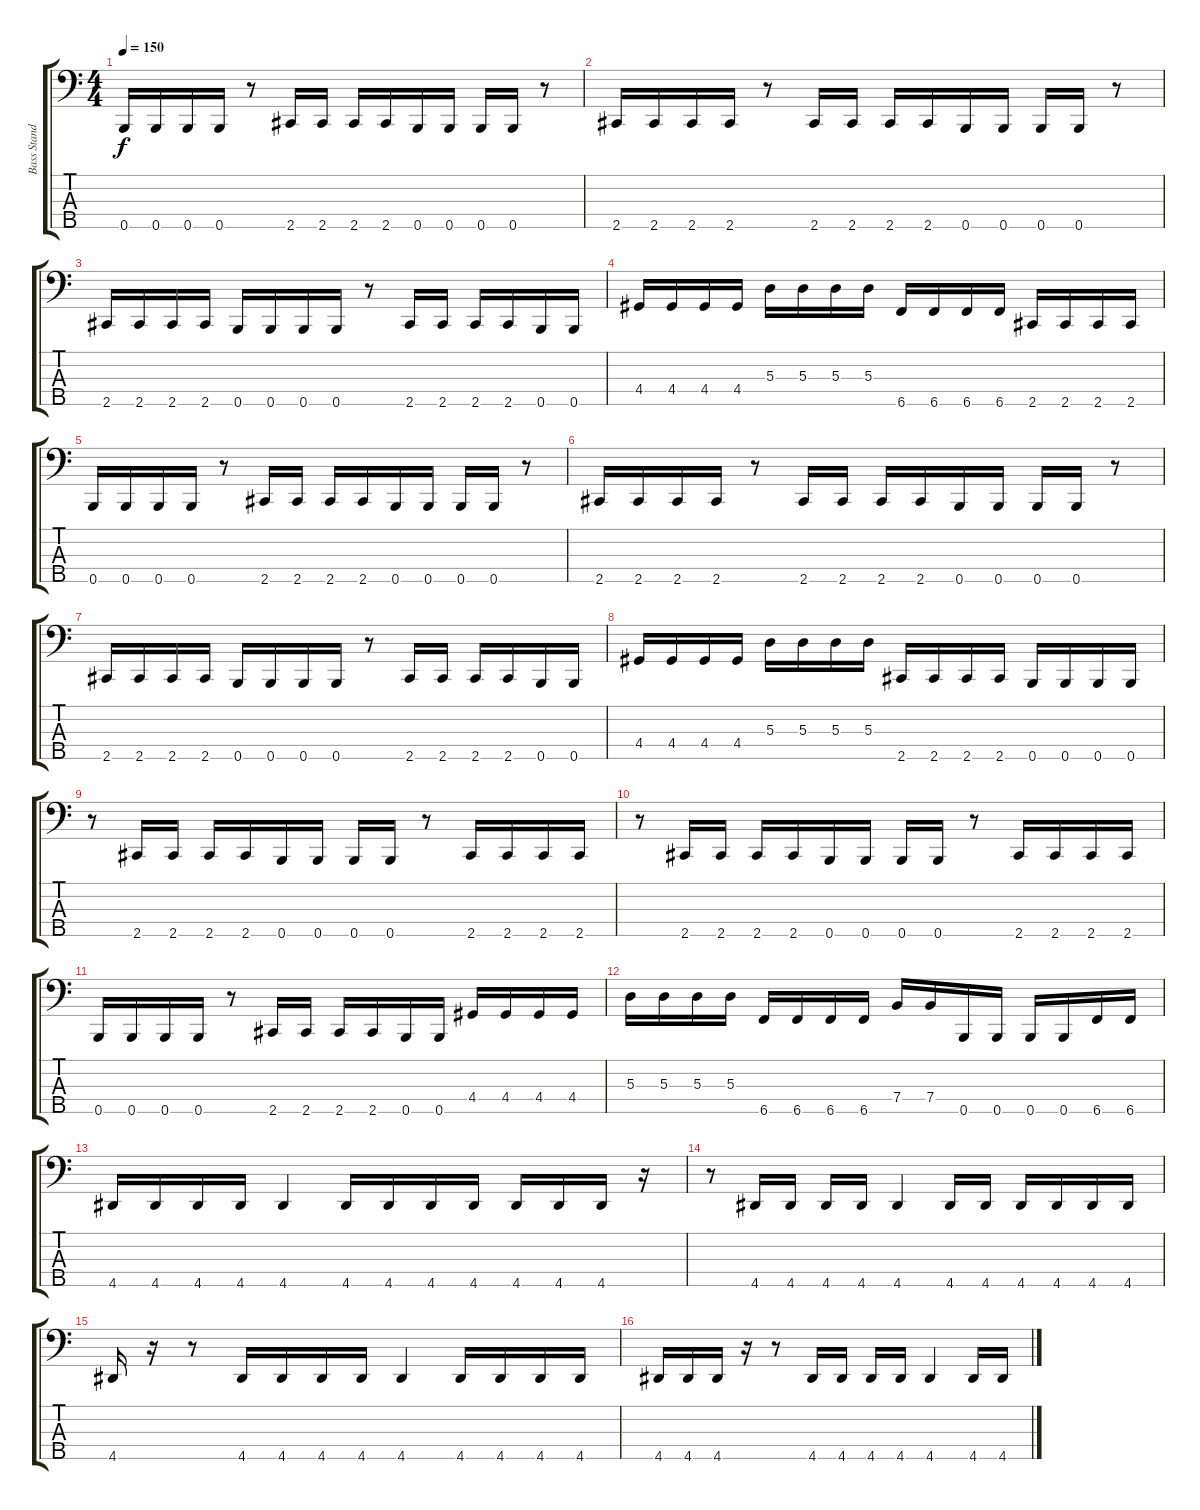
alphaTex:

\track ("Bass Standard" "Bass Stand") {instrument electricbasspick}
\staff {score tabs}
\tuning (G2 D2 A1 E1 B0) {hide}
\ts (4 4)
\tempo 150
\clef f4
\ks c
0.5.16{dy f} 0.5.16 0.5.16 0.5.16 r.8 2.5.16 2.5.16 2.5.16 2.5.16 0.5.16 0.5.16 0.5.16 0.5.16 r.8 |
2.5.16 2.5.16 2.5.16 2.5.16 r.8 2.5.16 2.5.16 2.5.16 2.5.16 0.5.16 0.5.16 0.5.16 0.5.16 r.8 |
2.5.16 2.5.16 2.5.16 2.5.16 0.5.16 0.5.16 0.5.16 0.5.16 r.8 2.5.16 2.5.16 2.5.16 2.5.16 0.5.16 0.5.16 |
4.4.16 4.4.16 4.4.16 4.4.16 5.3.16 5.3.16 5.3.16 5.3.16 6.5.16 6.5.16 6.5.16 6.5.16 2.5.16 2.5.16 2.5.16 2.5.16 |
0.5.16 0.5.16 0.5.16 0.5.16 r.8 2.5.16 2.5.16 2.5.16 2.5.16 0.5.16 0.5.16 0.5.16 0.5.16 r.8 |
2.5.16 2.5.16 2.5.16 2.5.16 r.8 2.5.16 2.5.16 2.5.16 2.5.16 0.5.16 0.5.16 0.5.16 0.5.16 r.8 |
2.5.16 2.5.16 2.5.16 2.5.16 0.5.16 0.5.16 0.5.16 0.5.16 r.8 2.5.16 2.5.16 2.5.16 2.5.16 0.5.16 0.5.16 |
4.4.16 4.4.16 4.4.16 4.4.16 5.3.16 5.3.16 5.3.16 5.3.16 2.5.16 2.5.16 2.5.16 2.5.16 0.5.16 0.5.16 0.5.16 0.5.16 |
r.8 2.5.16 2.5.16 2.5.16 2.5.16 0.5.16 0.5.16 0.5.16 0.5.16 r.8 2.5.16 2.5.16 2.5.16 2.5.16 |
r.8 2.5.16 2.5.16 2.5.16 2.5.16 0.5.16 0.5.16 0.5.16 0.5.16 r.8 2.5.16 2.5.16 2.5.16 2.5.16 |
0.5.16 0.5.16 0.5.16 0.5.16 r.8 2.5.16 2.5.16 2.5.16 2.5.16 0.5.16 0.5.16 4.4.16 4.4.16 4.4.16 4.4.16 |
5.3.16 5.3.16 5.3.16 5.3.16 6.5.16 6.5.16 6.5.16 6.5.16 7.4.16 7.4.16 0.5.16 0.5.16 0.5.16 0.5.16 6.5.16 6.5.16 |
4.5.16 4.5.16 4.5.16 4.5.16 4.5.4 4.5.16 4.5.16 4.5.16 4.5.16 4.5.16 4.5.16 4.5.16 r.16 |
r.8 4.5.16 4.5.16 4.5.16 4.5.16 4.5.4 4.5.16 4.5.16 4.5.16 4.5.16 4.5.16 4.5.16 |
4.5.16 r.16 r.8 4.5.16 4.5.16 4.5.16 4.5.16 4.5.4 4.5.16 4.5.16 4.5.16 4.5.16 |
4.5.16 4.5.16 4.5.16 r.16 r.8 4.5.16 4.5.16 4.5.16 4.5.16 4.5.4 4.5.16 4.5.16
